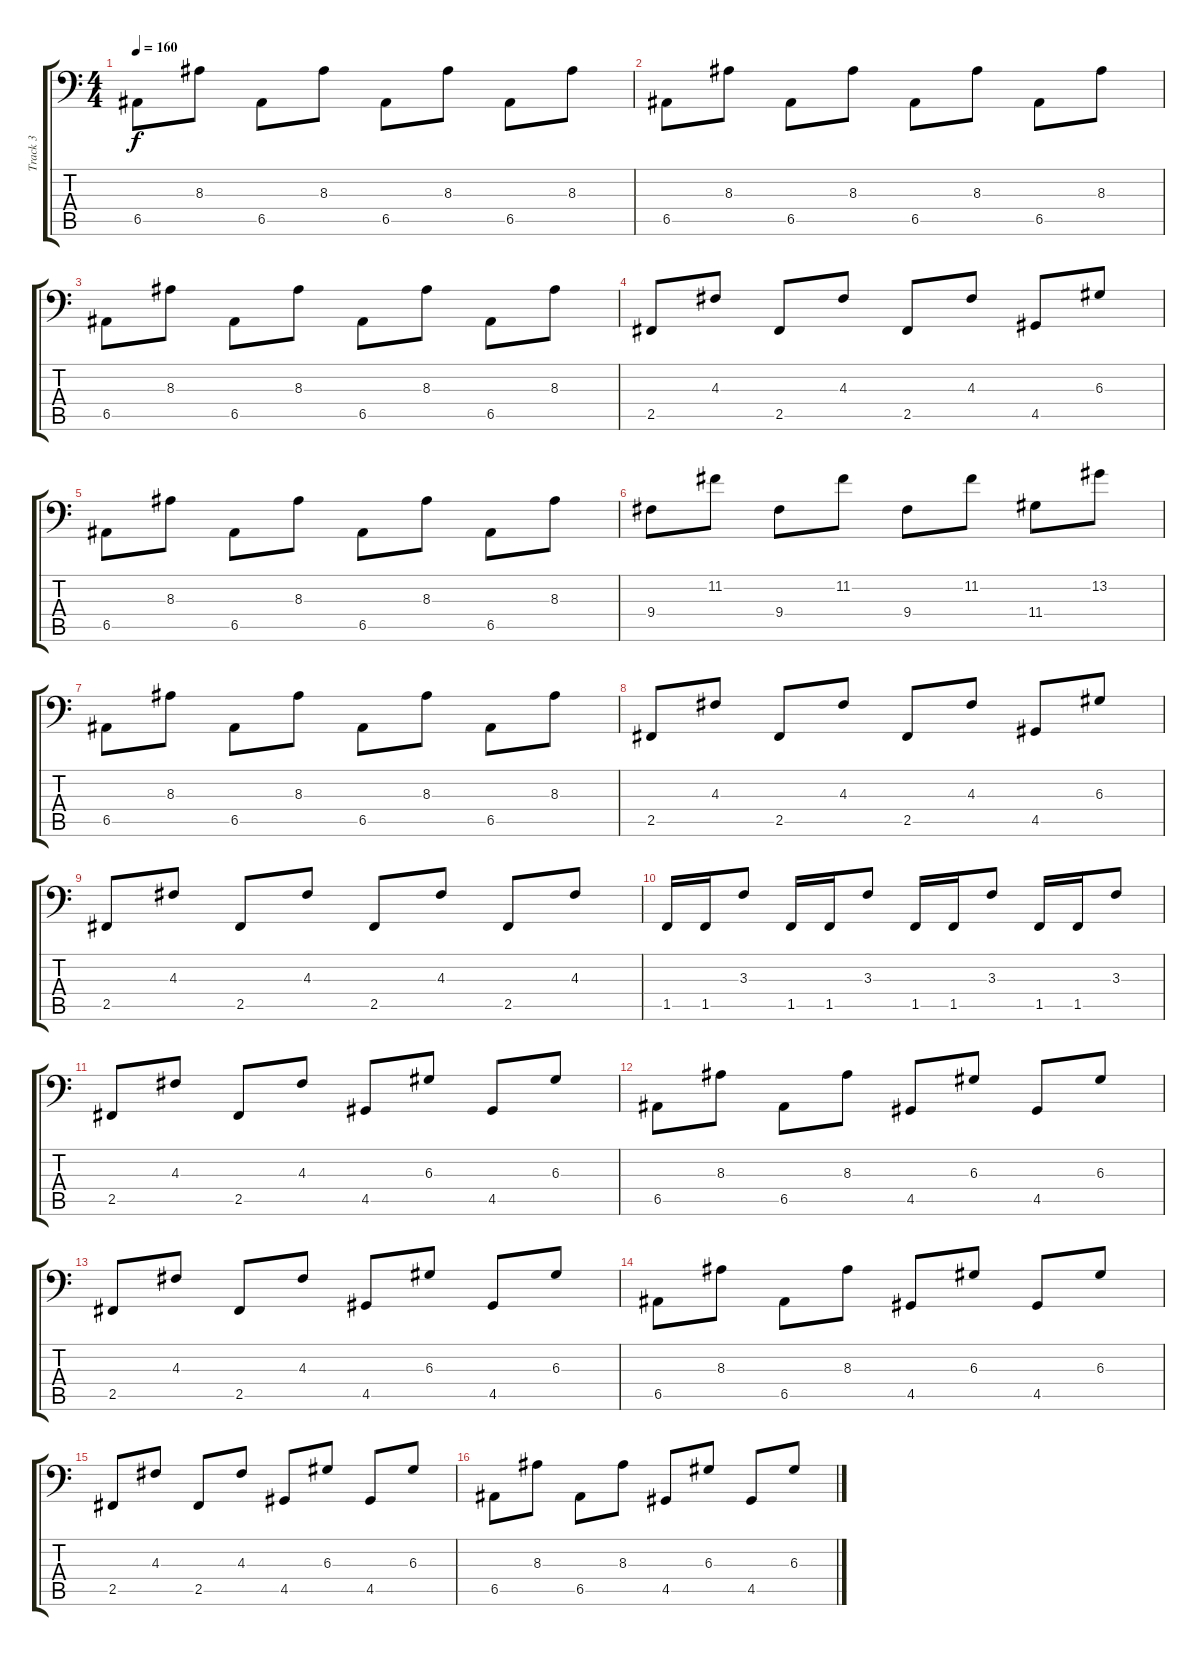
\track ("Track 3" "Track 3") {instrument electricbassfinger}
\staff {score tabs}
\tuning (C3 G2 D2 A1 E1 B0) {hide}
\ts (4 4)
\tempo 160
\clef f4
\ks c
6.5.8{dy f instrument electricbassfinger} 8.3.8 6.5.8 8.3.8 6.5.8 8.3.8 6.5.8 8.3.8 |
6.5.8 8.3.8 6.5.8 8.3.8 6.5.8 8.3.8 6.5.8 8.3.8 |
6.5.8 8.3.8 6.5.8 8.3.8 6.5.8 8.3.8 6.5.8 8.3.8 |
2.5.8 4.3.8 2.5.8 4.3.8 2.5.8 4.3.8 4.5.8 6.3.8 |
6.5.8 8.3.8 6.5.8 8.3.8 6.5.8 8.3.8 6.5.8 8.3.8 |
9.4.8 11.2.8 9.4.8 11.2.8 9.4.8 11.2.8 11.4.8 13.2.8 |
6.5.8 8.3.8 6.5.8 8.3.8 6.5.8 8.3.8 6.5.8 8.3.8 |
2.5.8 4.3.8 2.5.8 4.3.8 2.5.8 4.3.8 4.5.8 6.3.8 |
2.5.8 4.3.8 2.5.8 4.3.8 2.5.8 4.3.8 2.5.8 4.3.8 |
1.5.16 1.5.16 3.3.8 1.5.16 1.5.16 3.3.8 1.5.16 1.5.16 3.3.8 1.5.16 1.5.16 3.3.8 |
2.5.8 4.3.8 2.5.8 4.3.8 4.5.8 6.3.8 4.5.8 6.3.8 |
6.5.8 8.3.8 6.5.8 8.3.8 4.5.8 6.3.8 4.5.8 6.3.8 |
2.5.8 4.3.8 2.5.8 4.3.8 4.5.8 6.3.8 4.5.8 6.3.8 |
6.5.8 8.3.8 6.5.8 8.3.8 4.5.8 6.3.8 4.5.8 6.3.8 |
2.5.8 4.3.8 2.5.8 4.3.8 4.5.8 6.3.8 4.5.8 6.3.8 |
6.5.8 8.3.8 6.5.8 8.3.8 4.5.8 6.3.8 4.5.8 6.3.8
